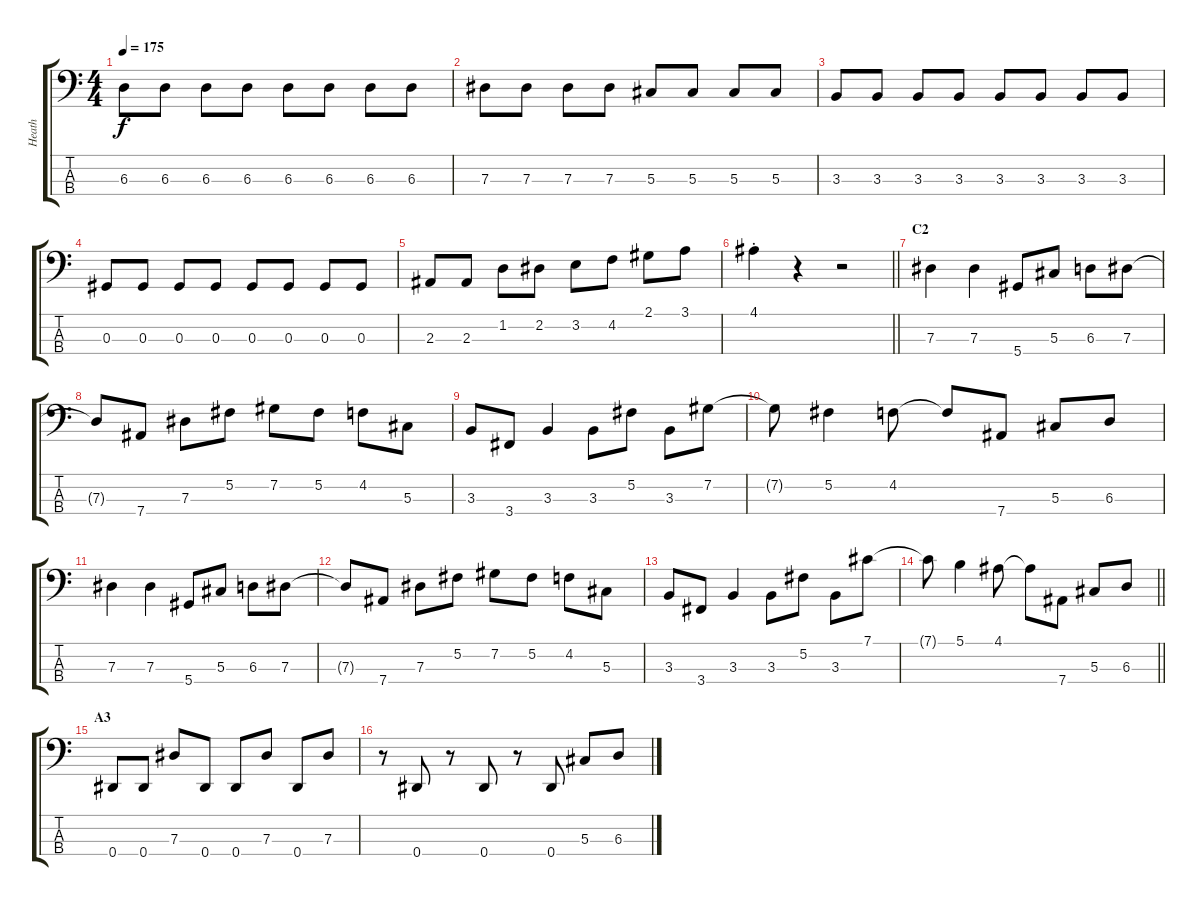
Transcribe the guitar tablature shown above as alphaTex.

\track ("Heath" "Heath") {instrument electricbasspick}
\staff {score tabs}
\tuning (Gb2 Db2 Ab1 Eb1) {hide}
\ts (4 4)
\tempo 175
\clef f4
\ks c
6.3.8{dy f} 6.3.8 6.3.8 6.3.8 6.3.8 6.3.8 6.3.8 6.3.8 |
7.3.8 7.3.8 7.3.8 7.3.8 5.3.8 5.3.8 5.3.8 5.3.8 |
3.3.8 3.3.8 3.3.8 3.3.8 3.3.8 3.3.8 3.3.8 3.3.8 |
0.3.8 0.3.8 0.3.8 0.3.8 0.3.8 0.3.8 0.3.8 0.3.8 |
2.3.8 2.3.8 1.2.8 2.2.8 3.2.8 4.2.8 2.1.8 3.1.8 |
\barLineRight lightlight
4.1{st}.4 r.4 r.2 |
\section ("" "C2")
7.3.4 7.3.4 5.4.8 5.3.8 6.3.8 7.3.8 |
7.3{t}.8 7.4.8 7.3.8 5.2.8 7.2.8 5.2.8 4.2.8 5.3.8 |
3.3.8 3.4.8 3.3.4 3.3.8 5.2.8 3.3.8 7.2.8 |
7.2{t}.8 5.2.4 4.2.8 4.2{t}.8 7.4.8 5.3.8 6.3.8 |
7.3.4 7.3.4 5.4.8 5.3.8 6.3.8 7.3.8 |
7.3{t}.8 7.4.8 7.3.8 5.2.8 7.2.8 5.2.8 4.2.8 5.3.8 |
3.3.8 3.4.8 3.3.4 3.3.8 5.2.8 3.3.8 7.1.8 |
\barLineRight lightlight
7.1{t}.8 5.1.4 4.1.8 4.1{t}.8 7.4.8 5.3.8 6.3.8 |
\section ("" "A3")
0.4.8 0.4.8 7.3.8 0.4.8 0.4.8 7.3.8 0.4.8 7.3.8 |
r.8 0.4.8 r.8 0.4.8 r.8 0.4.8 5.3.8 6.3.8
